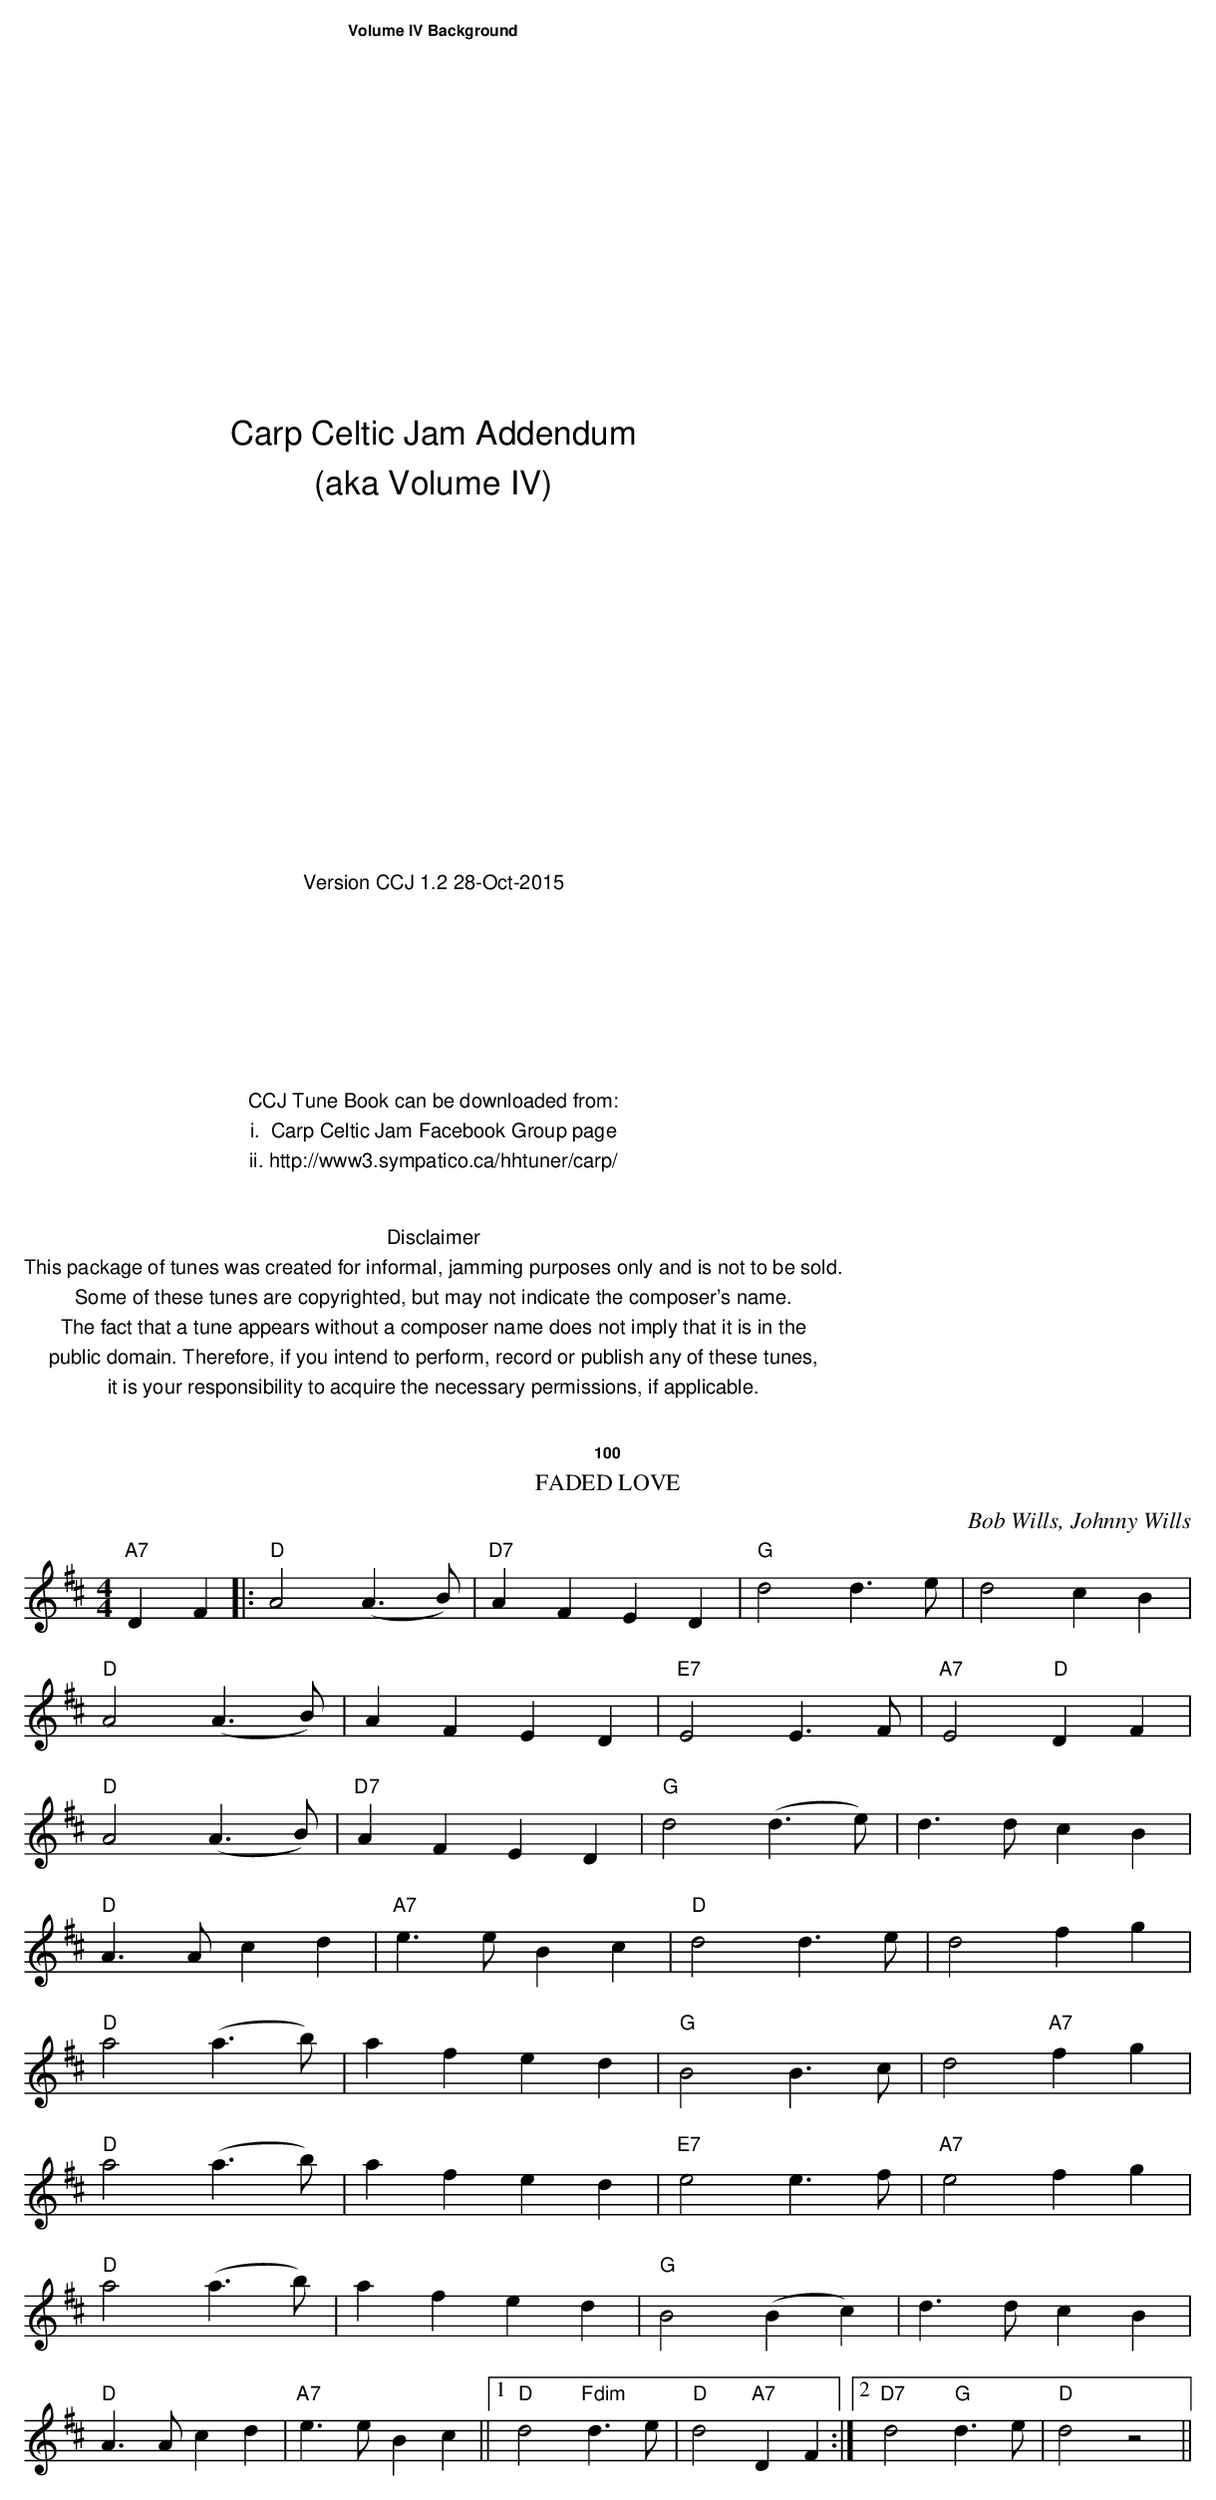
X:1
T:Faded Love
C:Bob Wills, Johnny Wills
M:4/4
L:1/4
K:D
"A7"D F|:"D" A2 (A>B)|"D7" A F E D|"G" d2 d3/2 e/2| d2 c B|
"D" A2 (A>B)| A F E D|"E7" E2 E>F|"A7" E2 "D"D F|
"D" A2 (A>B)|"D7" A F E D|"G" d2 (d>e)| d>d c B|
"D" A>A c d|"A7" e>e Bc|"D" d2 d>e|d2 fg|
"D" a2 (a>b)| a f e d|"G" B2 B>c| d2 "A7"fg|
"D" a2 (a>b)| a f e d|"E7" e2 e>f|"A7" e2 fg|
"D" a2 (a>b)| a f e d|"G" B2 (Bc)| d>d c B|
"D" A>A cd|"A7" e>e Bc||1"D" d2 "Fdim"d>e|"D"d2 "A7"DF:|2"D7"d2 "G"d>e|"D"d2 z2||
